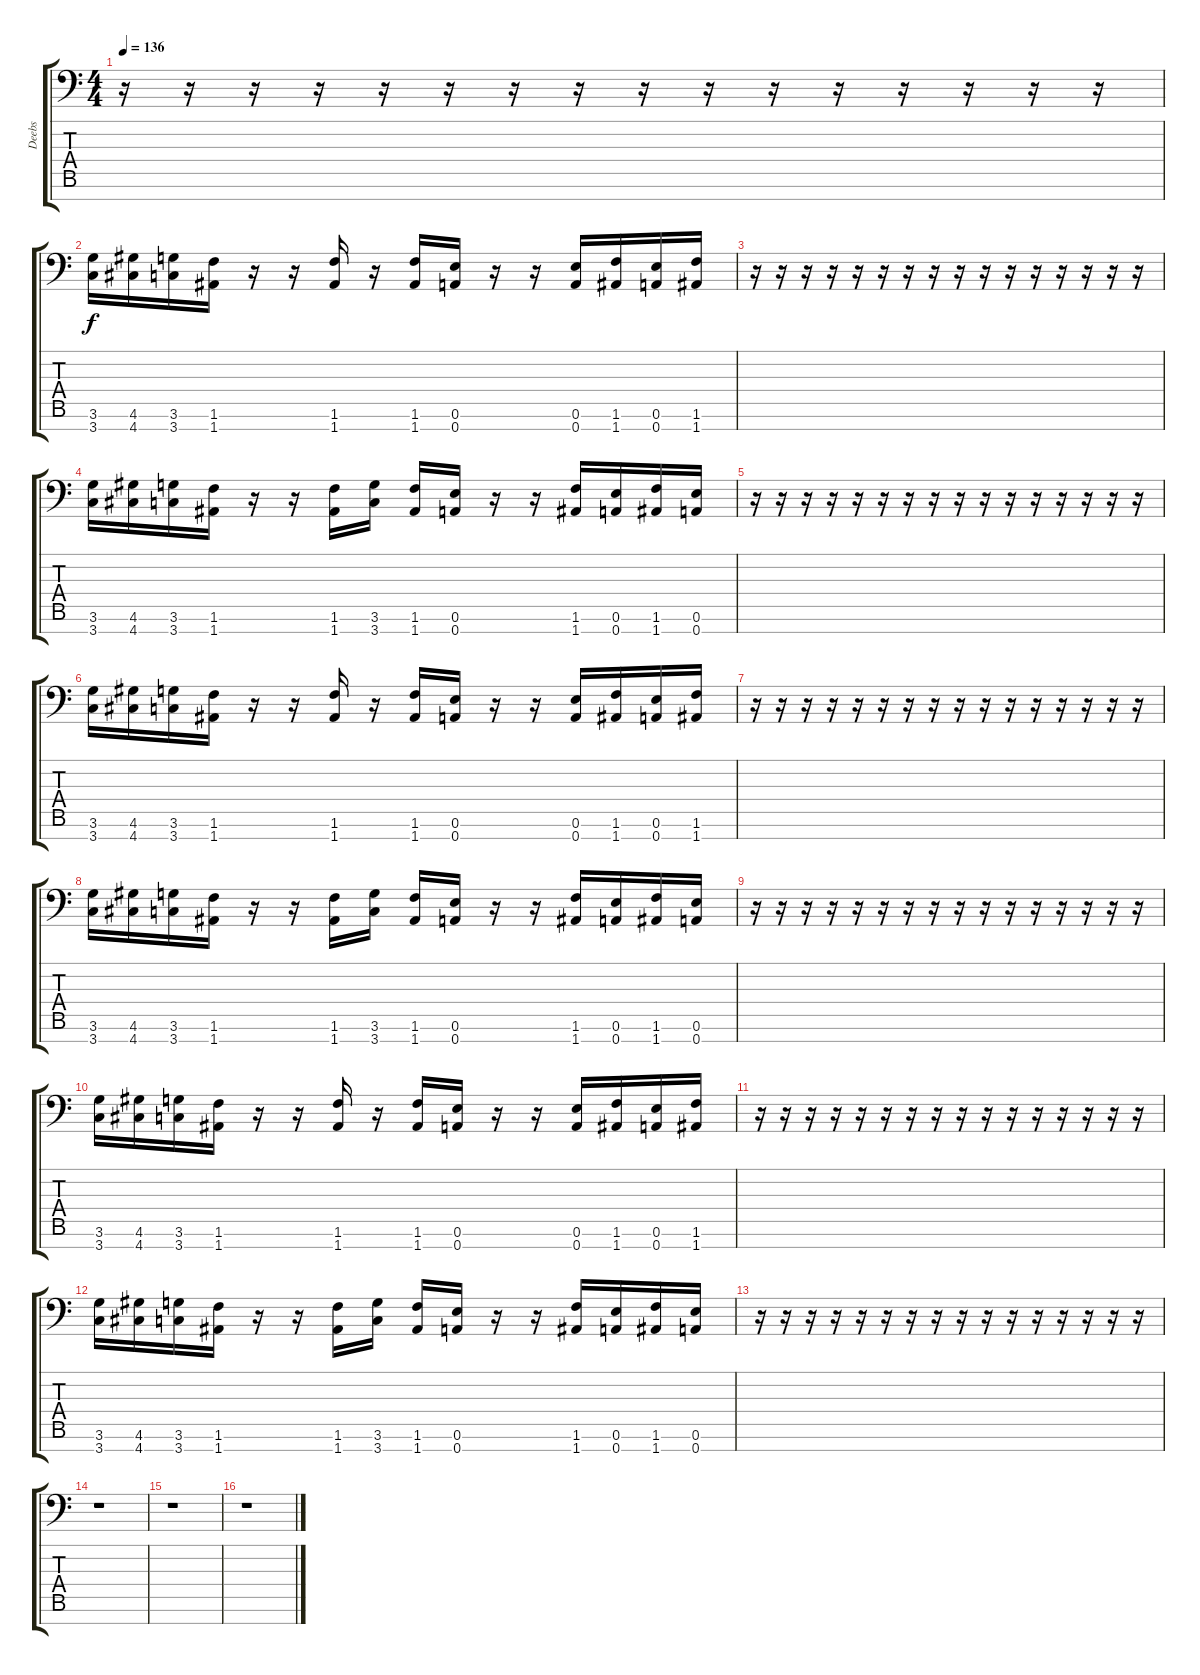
\track ("Deebs" "Deebs") {instrument distortionguitar}
\staff {score tabs}
\tuning (E4 B3 G3 D3 A2 E2 A1) {hide}
\ts (4 4)
\tempo 136
\clef f4
\ks c
r.16{dy f} r.16 r.16 r.16 r.16 r.16 r.16 r.16 r.16 r.16 r.16 r.16 r.16 r.16 r.16 r.16 |
(3.6 3.7).16 (4.6 4.7).16 (3.6 3.7).16 (1.6 1.7).16 r.16 r.16 (1.6 1.7).16 r.16 (1.6 1.7).16 (0.6 0.7).16 r.16 r.16 (0.6 0.7).16 (1.6 1.7).16 (0.6 0.7).16 (1.6 1.7).16 |
r.16 r.16 r.16 r.16 r.16 r.16 r.16 r.16 r.16 r.16 r.16 r.16 r.16 r.16 r.16 r.16 |
(3.6 3.7).16 (4.6 4.7).16 (3.6 3.7).16 (1.6 1.7).16 r.16 r.16 (1.6 1.7).16 (3.6 3.7).16 (1.6 1.7).16 (0.6 0.7).16 r.16 r.16 (1.6 1.7).16 (0.6 0.7).16 (1.6 1.7).16 (0.6 0.7).16 |
r.16 r.16 r.16 r.16 r.16 r.16 r.16 r.16 r.16 r.16 r.16 r.16 r.16 r.16 r.16 r.16 |
(3.6 3.7).16 (4.6 4.7).16 (3.6 3.7).16 (1.6 1.7).16 r.16 r.16 (1.6 1.7).16 r.16 (1.6 1.7).16 (0.6 0.7).16 r.16 r.16 (0.6 0.7).16 (1.6 1.7).16 (0.6 0.7).16 (1.6 1.7).16 |
r.16 r.16 r.16 r.16 r.16 r.16 r.16 r.16 r.16 r.16 r.16 r.16 r.16 r.16 r.16 r.16 |
(3.6 3.7).16 (4.6 4.7).16 (3.6 3.7).16 (1.6 1.7).16 r.16 r.16 (1.6 1.7).16 (3.6 3.7).16 (1.6 1.7).16 (0.6 0.7).16 r.16 r.16 (1.6 1.7).16 (0.6 0.7).16 (1.6 1.7).16 (0.6 0.7).16 |
r.16 r.16 r.16 r.16 r.16 r.16 r.16 r.16 r.16 r.16 r.16 r.16 r.16 r.16 r.16 r.16 |
(3.6 3.7).16 (4.6 4.7).16 (3.6 3.7).16 (1.6 1.7).16 r.16 r.16 (1.6 1.7).16 r.16 (1.6 1.7).16 (0.6 0.7).16 r.16 r.16 (0.6 0.7).16 (1.6 1.7).16 (0.6 0.7).16 (1.6 1.7).16 |
r.16 r.16 r.16 r.16 r.16 r.16 r.16 r.16 r.16 r.16 r.16 r.16 r.16 r.16 r.16 r.16 |
(3.6 3.7).16 (4.6 4.7).16 (3.6 3.7).16 (1.6 1.7).16 r.16 r.16 (1.6 1.7).16 (3.6 3.7).16 (1.6 1.7).16 (0.6 0.7).16 r.16 r.16 (1.6 1.7).16 (0.6 0.7).16 (1.6 1.7).16 (0.6 0.7).16 |
r.16 r.16 r.16 r.16 r.16 r.16 r.16 r.16 r.16 r.16 r.16 r.16 r.16 r.16 r.16 r.16 |
r.1 |
r.1 |
r.1
